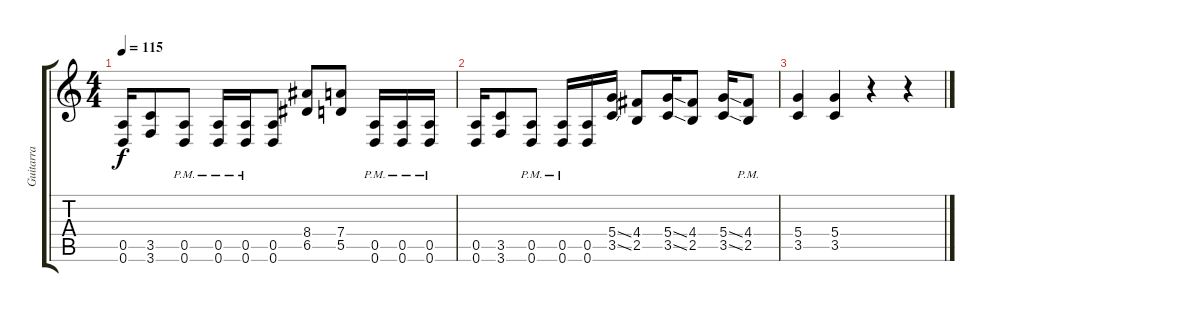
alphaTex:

\track ("Guitarra" "Guitarra") {instrument distortionguitar}
\staff {score tabs}
\tuning (E4 B3 G3 D3 A2 D2) {hide}
\ts (4 4)
\tempo 115
\clef g2
\ks c
(0.5 0.6).16{dy f} (3.5 3.6).8 (0.5{pm} 0.6{pm}).8 (0.5{pm} 0.6{pm}).16 (0.5{pm} 0.6{pm}).16 (0.5 0.6).8 (8.4 6.5).8 (7.4 5.5).8 (0.5{pm} 0.6{pm}).16 (0.5{pm} 0.6{pm}).16 (0.5{pm} 0.6{pm}).16 |
(0.5 0.6).16 (3.5 3.6).8 (0.5{pm} 0.6{pm}).8 (0.5{pm} 0.6{pm}).16 (0.5 0.6).16 (5.4{ss} 3.5{ss}).16 (4.4 2.5).8 (5.4{ss} 3.5{ss}).16 (4.4 2.5).8 (5.4{ss} 3.5{ss}).16 (4.4 2.5{pm}).8 |
(5.4 3.5).4 (5.4 3.5).4 r.4 r.4
